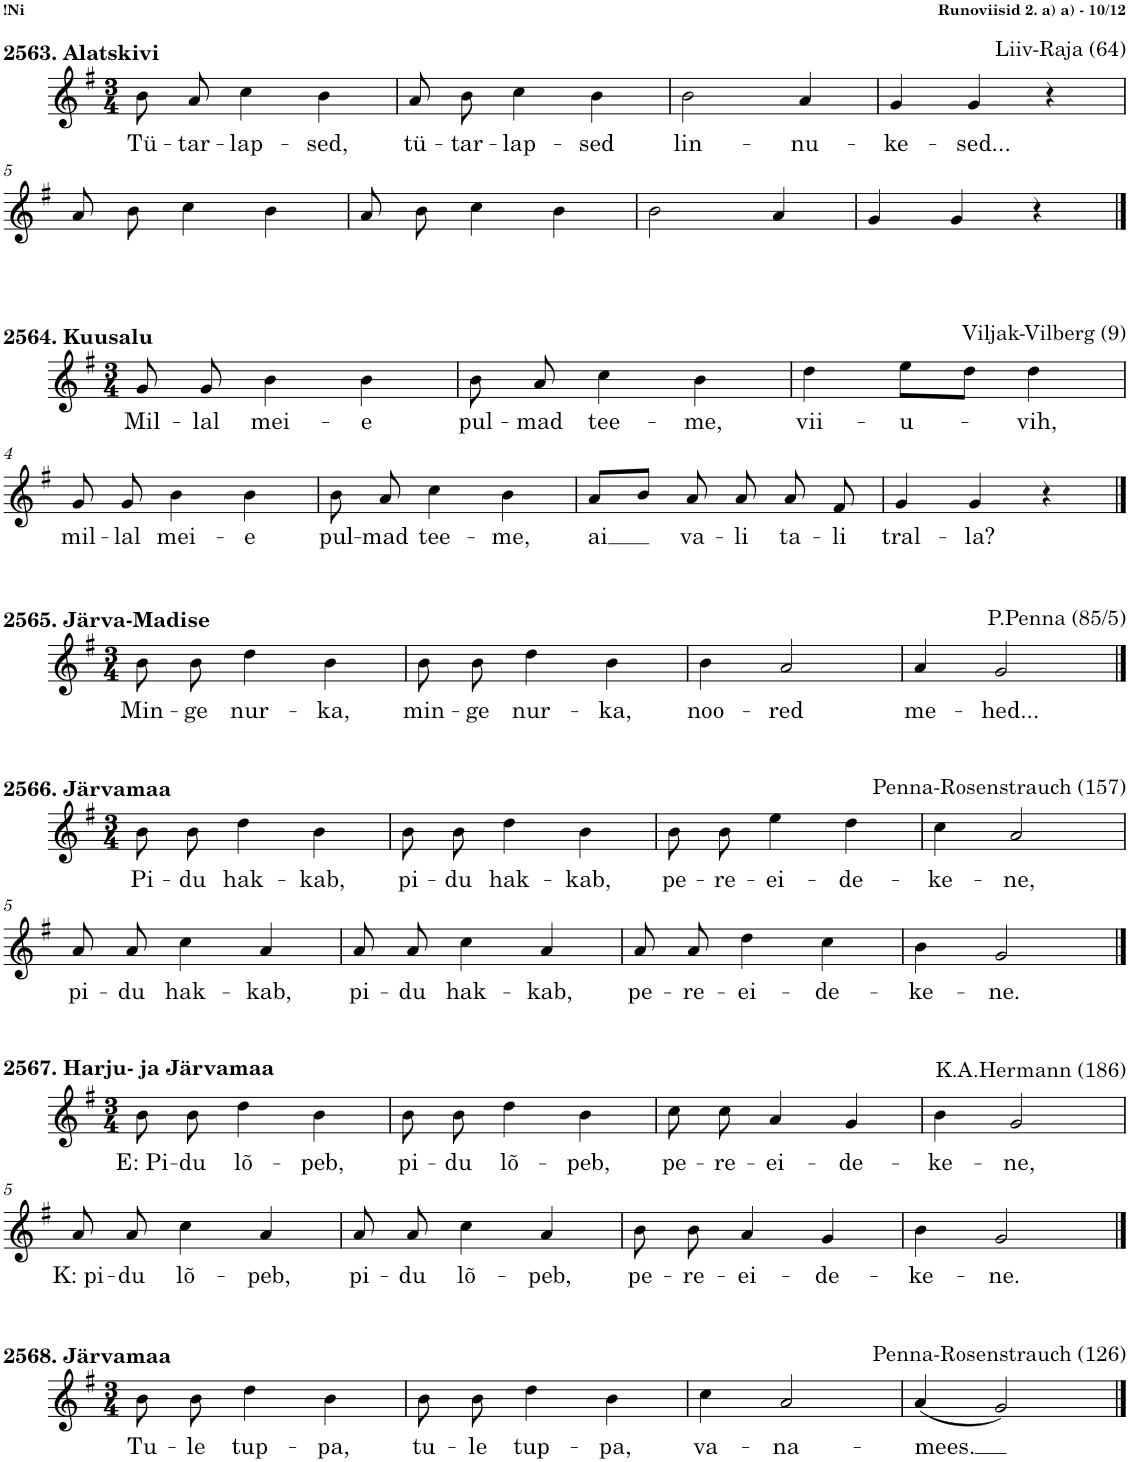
**kern	**text
*part1	*part1
*staff1	*staff1
*I"Piano	*
*I'Pno.	*
!!LO:PB:g=z
*clefG2	*
*k[f#]	*
*M3/4	*
=1	=1
!	!LO:LY:b
8b\	Tü-
!	!LO:LY:b
8a/	-tar-
!	!LO:LY:b
4cc\	-lap-
!	!LO:LY:b
4b\	-sed,
=2	=2
!	!LO:LY:b
8a/	tü-
!	!LO:LY:b
8b\	-tar-
!	!LO:LY:b
4cc\	-lap-
!	!LO:LY:b
4b\	-sed
=3	=3
!	!LO:LY:b
2b\	lin-
!	!LO:LY:b
4a/	-nu-
=4	=4
!	!LO:LY:b
4g/	-ke-
!	!LO:LY:b
4g/	-sed...
4r	.
!!LO:LB:g=z
=5	=5
8a/	.
8b\	.
4cc\	.
4b\	.
=6	=6
8a/	.
8b\	.
4cc\	.
4b\	.
=7	=7
2b\	.
4a/	.
=8	=8
4g/	.
4g/	.
4r	.
!!LO:LB:g=z
==1	==1
*k[f#]	*
*M3/4	*
!	!LO:LY:b
8g/	Mil-
!	!LO:LY:b
8g/	-lal
!	!LO:LY:b
4b\	mei-
!	!LO:LY:b
4b\	-e
=2	=2
!	!LO:LY:b
8b\	pul-
!	!LO:LY:b
8a/	-mad
!	!LO:LY:b
4cc\	tee-
!	!LO:LY:b
4b\	-me,
=3	=3
!	!LO:LY:b
4dd\	vii-
!	!LO:LY:b
8ee\L	-u-
8dd\J	.
!	!LO:LY:b
4dd\	-vih,
!!LO:LB:g=z
=4	=4
!	!LO:LY:b
8g/	mil-
!	!LO:LY:b
8g/	-lal
!	!LO:LY:b
4b\	mei-
!	!LO:LY:b
4b\	-e
=5	=5
!	!LO:LY:b
8b\	pul-
!	!LO:LY:b
8a/	-mad
!	!LO:LY:b
4cc\	tee-
!	!LO:LY:b
4b\	-me,
=6	=6
!	!LO:LY:b
8a/L	ai
8b/J	.
!	!LO:LY:b
8a/	va-
!	!LO:LY:b
8a/	-li
!	!LO:LY:b
8a/	ta-
!	!LO:LY:b
8f#/	-li
=7	=7
!	!LO:LY:b
4g/	tral-
!	!LO:LY:b
4g/	-la?
4r	.
!!LO:LB:g=z
==1	==1
*k[f#]	*
*M3/4	*
!	!LO:LY:b
8b\	Min-
!	!LO:LY:b
8b\	-ge
!	!LO:LY:b
4dd\	nur-
!	!LO:LY:b
4b\	-ka,
=2	=2
!	!LO:LY:b
8b\	min-
!	!LO:LY:b
8b\	-ge
!	!LO:LY:b
4dd\	nur-
!	!LO:LY:b
4b\	-ka,
=3	=3
!	!LO:LY:b
4b\	noo-
!	!LO:LY:b
2a/	-red
=4	=4
!	!LO:LY:b
4a/	me-
!	!LO:LY:b
2g/	-hed...
!!LO:LB:g=z
==1	==1
*k[f#]	*
*M3/4	*
!	!LO:LY:b
8b\	Pi-
!	!LO:LY:b
8b\	-du
!	!LO:LY:b
4dd\	hak-
!	!LO:LY:b
4b\	-kab,
=2	=2
!	!LO:LY:b
8b\	pi-
!	!LO:LY:b
8b\	-du
!	!LO:LY:b
4dd\	hak-
!	!LO:LY:b
4b\	-kab,
=3	=3
!	!LO:LY:b
8b\	pe-
!	!LO:LY:b
8b\	-re-
!	!LO:LY:b
4ee\	-ei-
!	!LO:LY:b
4dd\	-de-
=4	=4
!	!LO:LY:b
4cc\	-ke-
!	!LO:LY:b
2a/	-ne,
!!LO:LB:g=z
=5	=5
!	!LO:LY:b
8a/	pi-
!	!LO:LY:b
8a/	-du
!	!LO:LY:b
4cc\	hak-
!	!LO:LY:b
4a/	-kab,
=6	=6
!	!LO:LY:b
8a/	pi-
!	!LO:LY:b
8a/	-du
!	!LO:LY:b
4cc\	hak-
!	!LO:LY:b
4a/	-kab,
=7	=7
!	!LO:LY:b
8a/	pe-
!	!LO:LY:b
8a/	-re-
!	!LO:LY:b
4dd\	-ei-
!	!LO:LY:b
4cc\	-de-
=8	=8
!	!LO:LY:b
4b\	-ke-
!	!LO:LY:b
2g/	-ne.
!!LO:LB:g=z
==1	==1
*k[f#]	*
*M3/4	*
!	!LO:LY:b
8b\	E: Pi-
!	!LO:LY:b
8b\	-du
!	!LO:LY:b
4dd\	lõ-
!	!LO:LY:b
4b\	-peb,
=2	=2
!	!LO:LY:b
8b\	pi-
!	!LO:LY:b
8b\	-du
!	!LO:LY:b
4dd\	lõ-
!	!LO:LY:b
4b\	-peb,
=3	=3
!	!LO:LY:b
8cc\	pe-
!	!LO:LY:b
8cc\	-re-
!	!LO:LY:b
4a/	-ei-
!	!LO:LY:b
4g/	-de-
=4	=4
!	!LO:LY:b
4b\	-ke-
!	!LO:LY:b
2g/	-ne,
!!LO:LB:g=z
=5	=5
!	!LO:LY:b
8a/	K: pi-
!	!LO:LY:b
8a/	-du
!	!LO:LY:b
4cc\	lõ-
!	!LO:LY:b
4a/	-peb,
=6	=6
!	!LO:LY:b
8a/	pi-
!	!LO:LY:b
8a/	-du
!	!LO:LY:b
4cc\	lõ-
!	!LO:LY:b
4a/	-peb,
=7	=7
!	!LO:LY:b
8b\	pe-
!	!LO:LY:b
8b\	-re-
!	!LO:LY:b
4a/	-ei-
!	!LO:LY:b
4g/	-de-
=8	=8
!	!LO:LY:b
4b\	-ke-
!	!LO:LY:b
2g/	-ne.
!!LO:LB:g=z
==1	==1
*k[f#]	*
*M3/4	*
!	!LO:LY:b
8b\	Tu-
!	!LO:LY:b
8b\	-le
!	!LO:LY:b
4dd\	tup-
!	!LO:LY:b
4b\	-pa,
=2	=2
!	!LO:LY:b
8b\	tu-
!	!LO:LY:b
8b\	-le
!	!LO:LY:b
4dd\	tup-
!	!LO:LY:b
4b\	-pa,
=3	=3
!	!LO:LY:b
4cc\	va-
!	!LO:LY:b
2a/	-na-
=4	=4
!	!LO:LY:b
(4a/	-mees.
2g/)	.
==	==
*-	*-
